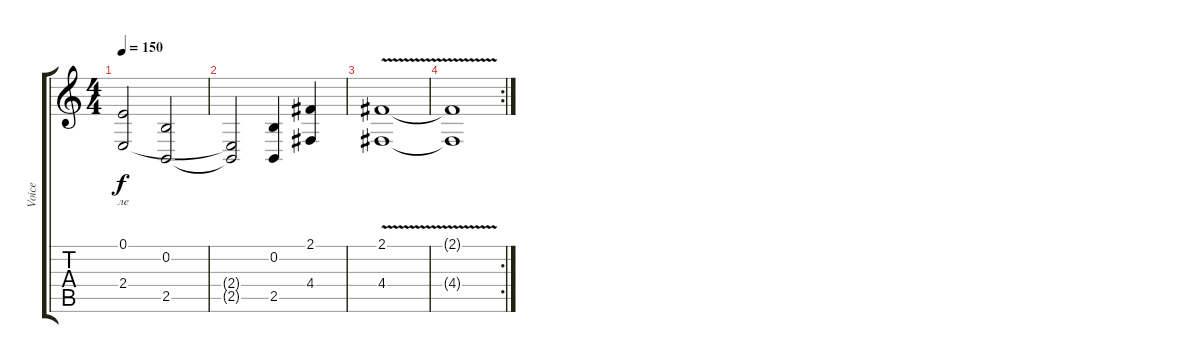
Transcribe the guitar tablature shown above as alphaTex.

\track ("Voice" "Voice") {instrument cello}
\staff {score tabs}
\tuning (E4 B3 G3 D3 A2 E2) {hide}
\ts (4 4)
\tempo 150
\clef g2
\ks c
(0.1 2.4).2{lyrics (0 "ле") lyrics (1 "") lyrics (2 "") lyrics (3 "") lyrics (4 "") dy f} (0.2 2.5).2 |
(2.4{t} 2.5{t}).2 (0.2 2.5).4 (2.1 4.4).4 |
(2.1{v} 4.4).1 |
\rc 2
(2.1{t} 4.4{t}).1
